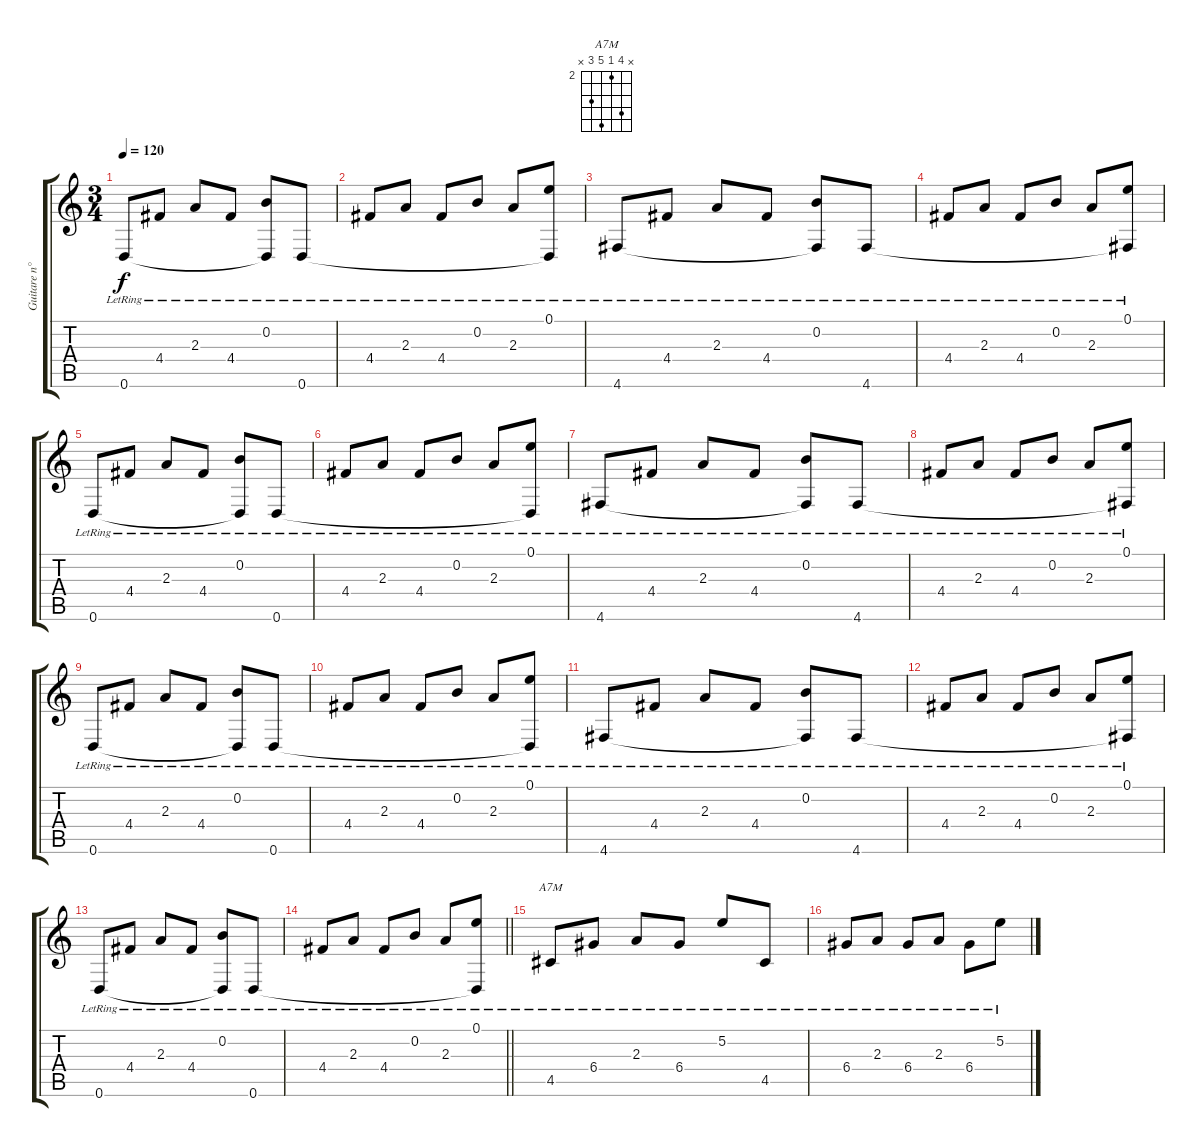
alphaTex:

\track ("Guitare n°1" "Guitare n°") {instrument electricguitarjazz}
\staff {score tabs}
\tuning (E4 B3 G3 D3 A2 D2) {hide}
\chord ("A7M" x 5 2 6 4 x) {firstfret 2}
\ts (3 4)
\tempo 120
\clef g2
\ks c
0.6{lr}.8{dy f} 4.4{lr}.8 2.3{lr}.8 4.4{lr}.8 (0.2{lr} 0.6{t}).8 0.6{lr}.8 |
4.4{lr}.8 2.3{lr}.8 4.4{lr}.8 0.2{lr}.8 2.3{lr}.8 (0.1{lr} 0.6{t}).8 |
4.6{lr}.8 4.4{lr}.8 2.3{lr}.8 4.4{lr}.8 (0.2{lr} 4.6{t}).8 4.6{lr}.8 |
4.4{lr}.8 2.3{lr}.8 4.4{lr}.8 0.2{lr}.8 2.3{lr}.8 (0.1{lr} 4.6{t}).8 |
0.6{lr}.8 4.4{lr}.8 2.3{lr}.8 4.4{lr}.8 (0.2{lr} 0.6{t}).8 0.6{lr}.8 |
4.4{lr}.8 2.3{lr}.8 4.4{lr}.8 0.2{lr}.8 2.3{lr}.8 (0.1{lr} 0.6{t}).8 |
4.6{lr}.8 4.4{lr}.8 2.3{lr}.8 4.4{lr}.8 (0.2{lr} 4.6{t}).8 4.6{lr}.8 |
4.4{lr}.8 2.3{lr}.8 4.4{lr}.8 0.2{lr}.8 2.3{lr}.8 (0.1{lr} 4.6{t}).8 |
0.6{lr}.8 4.4{lr}.8 2.3{lr}.8 4.4{lr}.8 (0.2{lr} 0.6{t}).8 0.6{lr}.8 |
4.4{lr}.8 2.3{lr}.8 4.4{lr}.8 0.2{lr}.8 2.3{lr}.8 (0.1{lr} 0.6{t}).8 |
4.6{lr}.8 4.4{lr}.8 2.3{lr}.8 4.4{lr}.8 (0.2{lr} 4.6{t}).8 4.6{lr}.8 |
4.4{lr}.8 2.3{lr}.8 4.4{lr}.8 0.2{lr}.8 2.3{lr}.8 (0.1{lr} 4.6{t}).8 |
0.6{lr}.8 4.4{lr}.8 2.3{lr}.8 4.4{lr}.8 (0.2{lr} 0.6{t}).8 0.6{lr}.8 |
\barLineRight lightlight
4.4{lr}.8 2.3{lr}.8 4.4{lr}.8 0.2{lr}.8 2.3{lr}.8 (0.1{lr} 0.6{t}).8 |
4.5{lr}.8{ch "A7M"} 6.4{lr}.8 2.3{lr}.8 6.4{lr}.8 5.2{lr}.8 4.5{lr}.8 |
6.4{lr}.8 2.3{lr}.8 6.4{lr}.8 2.3{lr}.8 6.4{lr}.8 5.2{lr}.8
